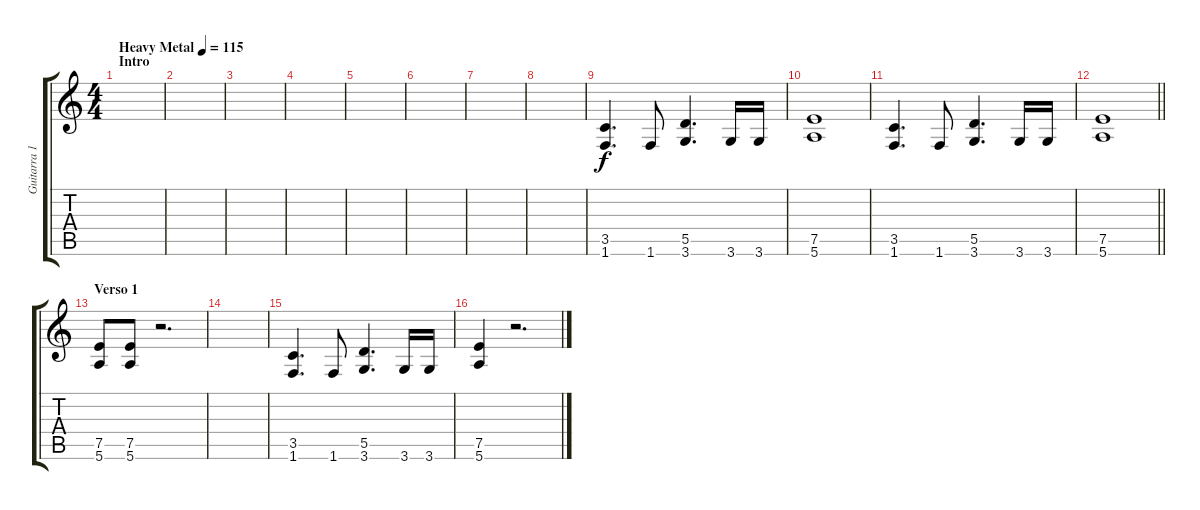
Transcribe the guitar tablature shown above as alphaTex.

\track ("Guitarra 1" "Guitarra 1") {instrument distortionguitar}
\staff {score tabs}
\tuning (E4 B3 G3 D3 A2 E2) {hide}
\ts (4 4)
\section ("" "Intro")
\tempo (115 "Heavy Metal")
\clef g2
\ks c
|
|
|
|
|
|
|
|
(3.5 1.6).4{d} 1.6.8 (5.5 3.6).4{d} 3.6.16 3.6.16 |
(7.5 5.6).1 |
(3.5 1.6).4{d} 1.6.8 (5.5 3.6).4{d} 3.6.16 3.6.16 |
\barLineRight lightlight
(7.5 5.6).1 |
\section ("" "Verso 1")
(7.5 5.6).8 (7.5 5.6).8 r.2{d} |
|
(3.5 1.6).4{d} 1.6.8 (5.5 3.6).4{d} 3.6.16 3.6.16 |
(7.5 5.6).4 r.2{d}
